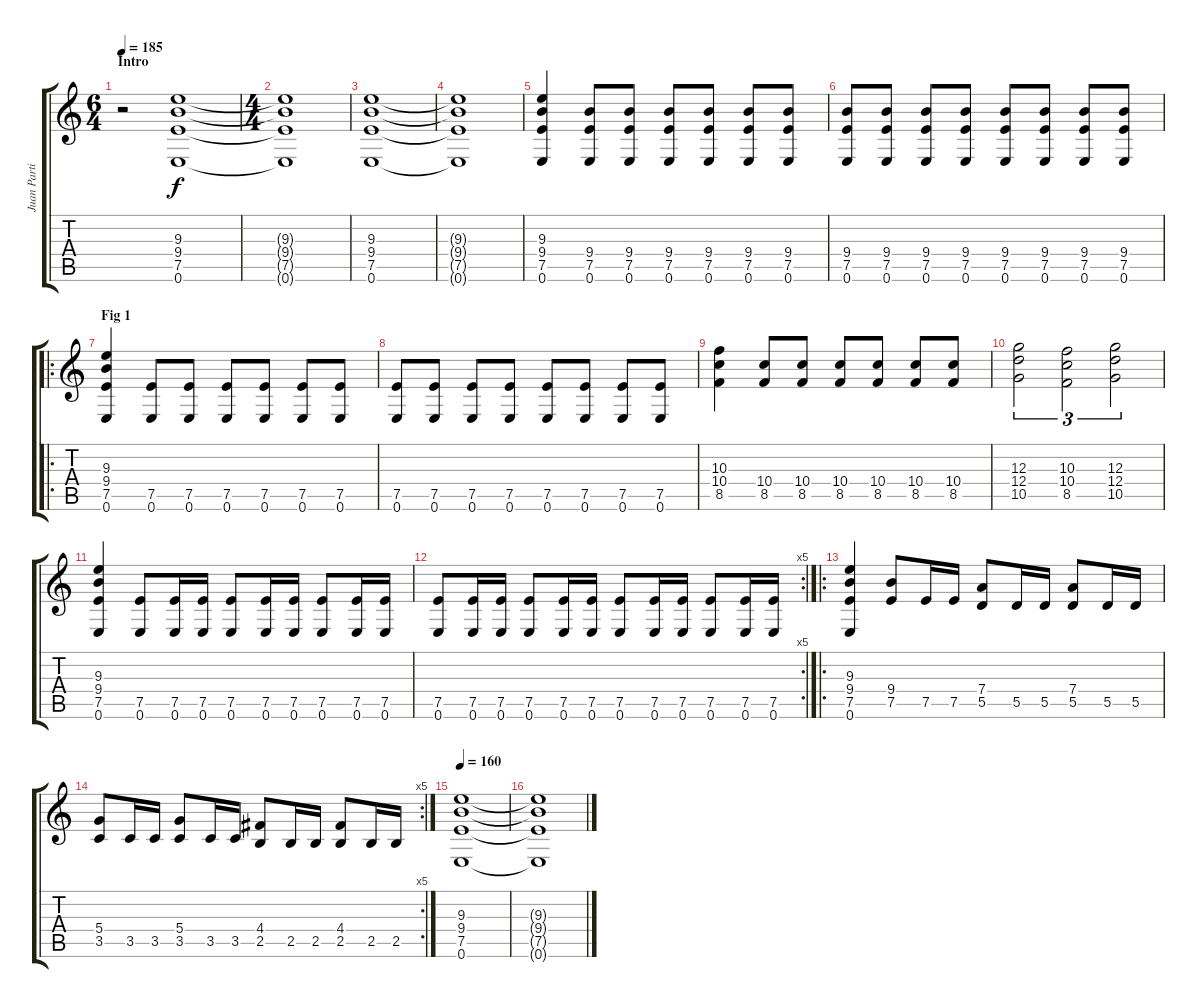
\track ("Juan Partida" "Juan Parti") {instrument distortionguitar}
\staff {score tabs}
\tuning (E4 B3 G3 D3 A2 E2) {hide}
\ts (6 4)
\section ("" "Intro")
\tempo 185
\clef g2
\ks c
r.2{dy f instrument distortionguitar} (9.3 9.4 7.5 0.6).1 |
\ts (4 4)
(9.3{t} 9.4{t} 7.5{t} 0.6{t}).1 |
(9.3 9.4 7.5 0.6).1 |
(9.3{t} 9.4{t} 7.5{t} 0.6{t}).1 |
(9.3 9.4 7.5 0.6).4 (9.4 7.5 0.6).8 (9.4 7.5 0.6).8 (9.4 7.5 0.6).8 (9.4 7.5 0.6).8 (9.4 7.5 0.6).8 (9.4 7.5 0.6).8 |
(9.4 7.5 0.6).8 (9.4 7.5 0.6).8 (9.4 7.5 0.6).8 (9.4 7.5 0.6).8 (9.4 7.5 0.6).8 (9.4 7.5 0.6).8 (9.4 7.5 0.6).8 (9.4 7.5 0.6).8 |
\ro
\section ("" "Fig 1")
(9.3 9.4 7.5 0.6).4 (7.5 0.6).8 (7.5 0.6).8 (7.5 0.6).8 (7.5 0.6).8 (7.5 0.6).8 (7.5 0.6).8 |
(7.5 0.6).8 (7.5 0.6).8 (7.5 0.6).8 (7.5 0.6).8 (7.5 0.6).8 (7.5 0.6).8 (7.5 0.6).8 (7.5 0.6).8 |
(10.3 10.4 8.5).4 (10.4 8.5).8 (10.4 8.5).8 (10.4 8.5).8 (10.4 8.5).8 (10.4 8.5).8 (10.4 8.5).8 |
(12.3 12.4 10.5).2{tu (3 2)} (10.3 10.4 8.5).2{tu (3 2)} (12.3 12.4 10.5).2{tu (3 2)} |
(9.3 9.4 7.5 0.6).4 (7.5 0.6).8 (7.5 0.6).16 (7.5 0.6).16 (7.5 0.6).8 (7.5 0.6).16 (7.5 0.6).16 (7.5 0.6).8 (7.5 0.6).16 (7.5 0.6).16 |
\rc 5
(7.5 0.6).8 (7.5 0.6).16 (7.5 0.6).16 (7.5 0.6).8 (7.5 0.6).16 (7.5 0.6).16 (7.5 0.6).8 (7.5 0.6).16 (7.5 0.6).16 (7.5 0.6).8 (7.5 0.6).16 (7.5 0.6).16 |
\ro
(9.3 9.4 7.5 0.6).4 (9.4 7.5).8 7.5.16 7.5.16 (7.4 5.5).8 5.5.16 5.5.16 (7.4 5.5).8 5.5.16 5.5.16 |
\rc 5
(5.4 3.5).8 3.5.16 3.5.16 (5.4 3.5).8 3.5.16 3.5.16 (4.4 2.5).8 2.5.16 2.5.16 (4.4 2.5).8 2.5.16 2.5.16 |
\tempo 160
(9.3 9.4 7.5 0.6).1 |
(9.3{t} 9.4{t} 7.5{t} 0.6{t}).1
